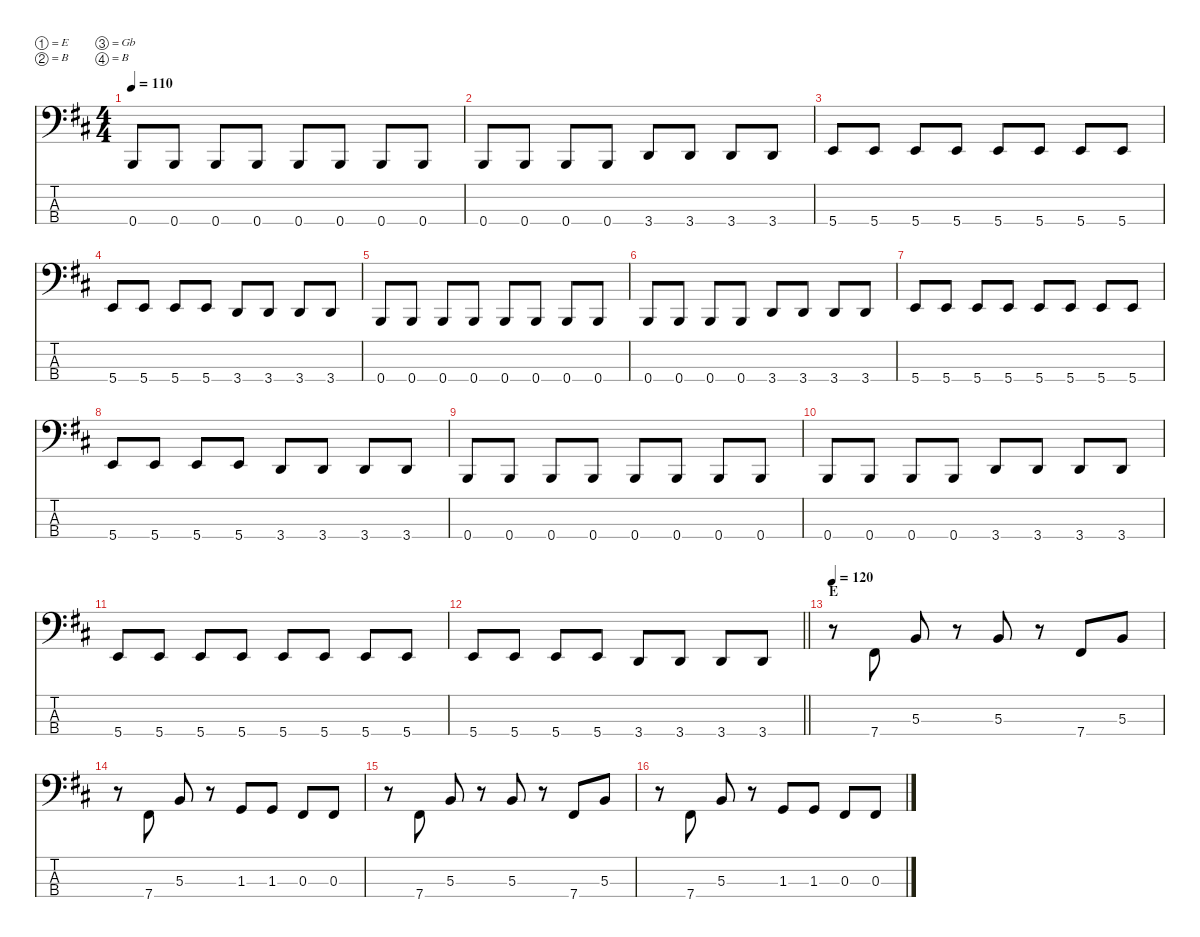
\defaultSystemsLayout 4
\hideDynamics
\bracketExtendMode nobrackets
\singleTrackTrackNamePolicy hidden
\multiTrackTrackNamePolicy hidden
\firstSystemTrackNameMode fullname
\firstSystemTrackNameOrientation horizontal
\otherSystemsTrackNameOrientation horizontal
\track ("Jeff Caxide" "el.bs.") {defaultSystemsLayout 8 instrument electricbassfinger}
\staff {score tabs}
\tuning (E2 B1 Gb1 B0)
\ts (4 4)
\tempo 110
\clef f4
\ks bminor
0.4{acc forcenatural}.8{dy f beam Up} 0.4{acc forcenatural}.8{beam Up} 0.4{acc forcenatural}.8{beam Up} 0.4{acc forcenatural}.8{beam Up} 0.4{acc forcenatural}.8{beam Up} 0.4{acc forcenatural}.8{beam Up} 0.4{acc forcenatural}.8{beam Up} 0.4{acc forcenatural}.8{beam Up} |
0.4{acc forcenatural}.8{beam Up} 0.4{acc forcenatural}.8{beam Up} 0.4{acc forcenatural}.8{beam Up} 0.4{acc forcenatural}.8{beam Up} 3.4{acc forcenatural}.8{beam Up} 3.4{acc forcenatural}.8{beam Up} 3.4{acc forcenatural}.8{beam Up} 3.4{acc forcenatural}.8{beam Up} |
5.4{acc forcenatural}.8{beam Up} 5.4{acc forcenatural}.8{beam Up} 5.4{acc forcenatural}.8{beam Up} 5.4{acc forcenatural}.8{beam Up} 5.4{acc forcenatural}.8{beam Up} 5.4{acc forcenatural}.8{beam Up} 5.4{acc forcenatural}.8{beam Up} 5.4{acc forcenatural}.8{beam Up} |
5.4{acc forcenatural}.8{beam Up} 5.4{acc forcenatural}.8{beam Up} 5.4{acc forcenatural}.8{beam Up} 5.4{acc forcenatural}.8{beam Up} 3.4{acc forcenatural}.8{beam Up} 3.4{acc forcenatural}.8{beam Up} 3.4{acc forcenatural}.8{beam Up} 3.4{acc forcenatural}.8{beam Up} |
0.4{acc forcenatural}.8{beam Up} 0.4{acc forcenatural}.8{beam Up} 0.4{acc forcenatural}.8{beam Up} 0.4{acc forcenatural}.8{beam Up} 0.4{acc forcenatural}.8{beam Up} 0.4{acc forcenatural}.8{beam Up} 0.4{acc forcenatural}.8{beam Up} 0.4{acc forcenatural}.8{beam Up} |
0.4{acc forcenatural}.8{beam Up} 0.4{acc forcenatural}.8{beam Up} 0.4{acc forcenatural}.8{beam Up} 0.4{acc forcenatural}.8{beam Up} 3.4{acc forcenatural}.8{beam Up} 3.4{acc forcenatural}.8{beam Up} 3.4{acc forcenatural}.8{beam Up} 3.4{acc forcenatural}.8{beam Up} |
5.4{acc forcenatural}.8{beam Up} 5.4{acc forcenatural}.8{beam Up} 5.4{acc forcenatural}.8{beam Up} 5.4{acc forcenatural}.8{beam Up} 5.4{acc forcenatural}.8{beam Up} 5.4{acc forcenatural}.8{beam Up} 5.4{acc forcenatural}.8{beam Up} 5.4{acc forcenatural}.8{beam Up} |
5.4{acc forcenatural}.8{beam Up} 5.4{acc forcenatural}.8{beam Up} 5.4{acc forcenatural}.8{beam Up} 5.4{acc forcenatural}.8{beam Up} 3.4{acc forcenatural}.8{beam Up} 3.4{acc forcenatural}.8{beam Up} 3.4{acc forcenatural}.8{beam Up} 3.4{acc forcenatural}.8{beam Up} |
0.4{acc forcenatural}.8{beam Up} 0.4{acc forcenatural}.8{beam Up} 0.4{acc forcenatural}.8{beam Up} 0.4{acc forcenatural}.8{beam Up} 0.4{acc forcenatural}.8{beam Up} 0.4{acc forcenatural}.8{beam Up} 0.4{acc forcenatural}.8{beam Up} 0.4{acc forcenatural}.8{beam Up} |
0.4{acc forcenatural}.8{beam Up} 0.4{acc forcenatural}.8{beam Up} 0.4{acc forcenatural}.8{beam Up} 0.4{acc forcenatural}.8{beam Up} 3.4{acc forcenatural}.8{beam Up} 3.4{acc forcenatural}.8{beam Up} 3.4{acc forcenatural}.8{beam Up} 3.4{acc forcenatural}.8{beam Up} |
5.4{acc forcenatural}.8{beam Up} 5.4{acc forcenatural}.8{beam Up} 5.4{acc forcenatural}.8{beam Up} 5.4{acc forcenatural}.8{beam Up} 5.4{acc forcenatural}.8{beam Up} 5.4{acc forcenatural}.8{beam Up} 5.4{acc forcenatural}.8{beam Up} 5.4{acc forcenatural}.8{beam Up} |
\barLineRight lightlight
5.4{acc forcenatural}.8{beam Up} 5.4{acc forcenatural}.8{beam Up} 5.4{acc forcenatural}.8{beam Up} 5.4{acc forcenatural}.8{beam Up} 3.4{acc forcenatural}.8{beam Up} 3.4{acc forcenatural}.8{beam Up} 3.4{acc forcenatural}.8{beam Up} 3.4{acc forcenatural}.8{beam Up} |
\section ("" "E")
\tempo 120
r.8{beam Down} 7.4{acc #}.8{beam Up} 5.3{acc forcenatural}.8{beam Up} r.8{beam Up} 5.3{acc forcenatural}.8{beam Up} r.8{beam Up} 7.4{acc #}.8{beam Up} 5.3{acc forcenatural}.8{beam Up} |
r.8{beam Down} 7.4{acc #}.8{beam Up} 5.3{acc forcenatural}.8{beam Up} r.8{beam Up} 1.3{acc forcenatural}.8{beam Up} 1.3{acc forcenatural}.8{beam Up} 0.3{acc #}.8{beam Up} 0.3{acc #}.8{beam Up} |
r.8{beam Down} 7.4{acc #}.8{beam Up} 5.3{acc forcenatural}.8{beam Up} r.8{beam Up} 5.3{acc forcenatural}.8{beam Up} r.8{beam Up} 7.4{acc #}.8{beam Up} 5.3{acc forcenatural}.8{beam Up} |
r.8{beam Down} 7.4{acc #}.8{beam Up} 5.3{acc forcenatural}.8{beam Up} r.8{beam Up} 1.3{acc forcenatural}.8{beam Up} 1.3{acc forcenatural}.8{beam Up} 0.3{acc #}.8{beam Up} 0.3{acc #}.8{beam Up}
